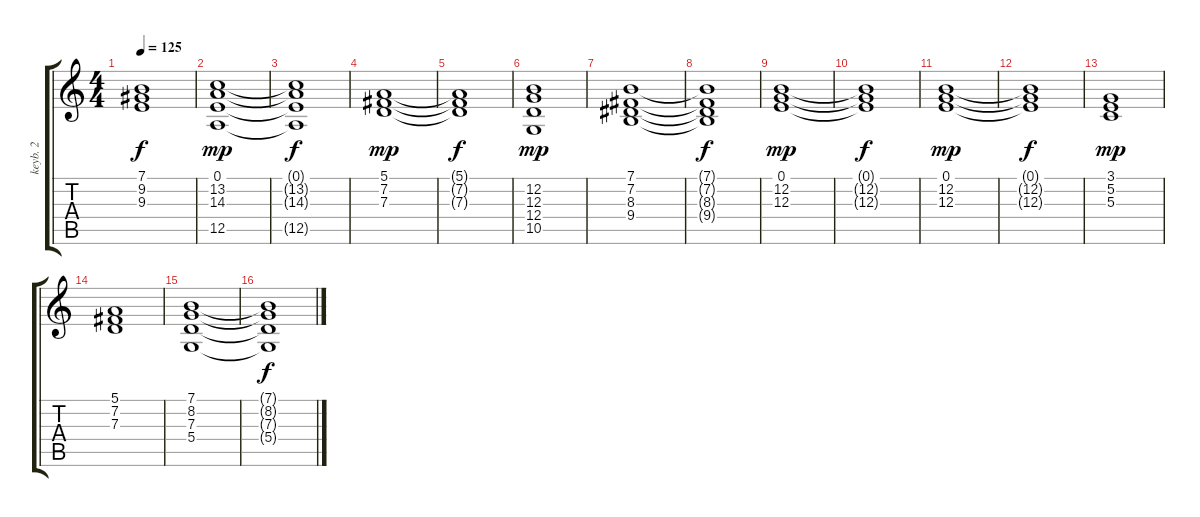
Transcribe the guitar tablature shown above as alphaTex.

\track ("keyb. 2" "keyb. 2") {instrument stringensemble1}
\staff {score tabs}
\tuning (E4 B3 G3 D3 A2 E2) {hide}
\ts (4 4)
\tempo 125
\clef g2
\ks c
(7.1{t} 9.2{t} 9.3{t}).1{dy f} |
(0.1 13.2 14.3 12.5).1{dy mp} |
(0.1{t} 13.2{t} 14.3{t} 12.5{t}).1{dy f} |
(5.1 7.2 7.3).1{dy mp} |
(5.1{t} 7.2{t} 7.3{t}).1{dy f} |
(12.2 12.3 12.4 10.5).1{dy mp} |
(7.1 7.2 8.3 9.4).1 |
(7.1{t} 7.2{t} 8.3{t} 9.4{t}).1{dy f} |
(0.1 12.2 12.3).1{dy mp} |
(0.1{t} 12.2{t} 12.3{t}).1{dy f} |
(0.1 12.2 12.3).1{dy mp} |
(0.1{t} 12.2{t} 12.3{t}).1{dy f} |
(3.1 5.2 5.3).1{dy mp} |
(5.1 7.2 7.3).1 |
(7.1 8.2 7.3 5.4).1 |
(7.1{t} 8.2{t} 7.3{t} 5.4{t}).1{dy f}
